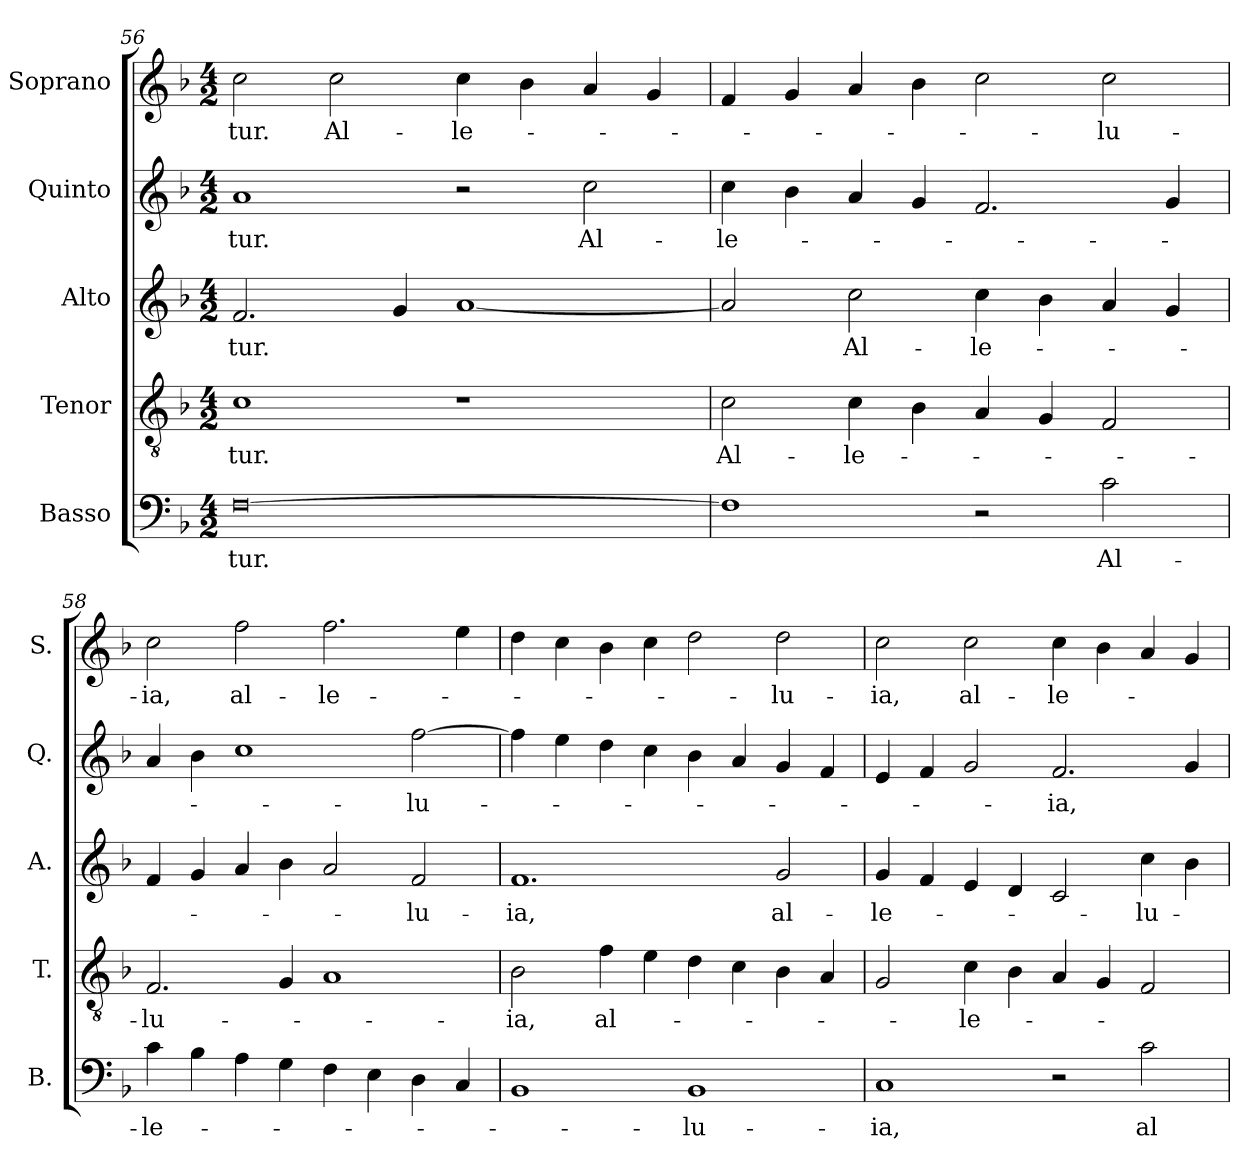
**kern	**text	**kern	**text	**kern	**text	**kern	**text	**kern	**text
*part5	*part5	*part4	*part4	*part3	*part3	*part2	*part2	*part1	*part1
*staff5	*staff5	*staff4	*staff4	*staff3	*staff3	*staff2	*staff2	*staff1	*staff1
*I"Basso	*	*I"Tenor	*	*I"Alto	*	*I"Quinto	*	*I"Soprano	*
*I'B.	*	*I'T.	*	*I'A.	*	*I'Q.	*	*I'S.	*
*clefF4	*	*clefGv2	*	*clefG2	*	*clefG2	*	*clefG2	*
*	*	*ITrd7c12	*	*	*	*	*	*	*
*k[b-]	*	*k[b-]	*	*k[b-]	*	*k[b-]	*	*k[b-]	*
*F:	*	*F:	*	*F:	*	*F:	*	*F:	*
*M4/2	*	*M4/2	*	*M4/2	*	*M4/2	*	*M4/2	*
=56	=56	=56	=56	=56	=56	=56	=56	=56	=56
!	!LO:LY:b:color=#000000	!	!	!	!	!	!	!	!
!	!	!	!LO:LY:b:color=#000000	!	!	!	!	!	!
!	!	!	!	!	!LO:LY:b:color=#000000	!	!	!	!
!	!	!	!	!	!	!	!LO:LY:b:color=#000000	!	!
!	!	!	!	!	!	!	!	!	!LO:LY:b:color=#000000
[0Fi	-tur.	1Ci	-tur.	2.fi/	-tur.	1ai	-tur.	2cci\	-tur.
!	!	!	!	!	!	!	!	!	!LO:LY:b:color=#000000
.	.	.	.	.	.	.	.	2cci\	Al-
.	.	.	.	4gi/	.	.	.	.	.
!	!	!	!	!	!	!	!	!	!LO:LY:b:color=#000000
.	.	1r	.	[1ai	.	2r	.	4cci\	-le-
.	.	.	.	.	.	.	.	4b-i\	.
!	!	!	!	!	!	!	!LO:LY:b:color=#000000	!	!
.	.	.	.	.	.	2cci\	Al-	4ai/	.
.	.	.	.	.	.	.	.	4gi/	.
=57	=57	=57	=57	=57	=57	=57	=57	=57	=57
!	!	!	!LO:LY:b:color=#000000	!	!	!	!	!	!
!	!	!	!	!	!	!	!LO:LY:b:color=#000000	!	!
1Fi]	.	2Ci\	Al-	2ai/]	.	4cci\	-le-	4fi/	.
.	.	.	.	.	.	4b-i\	.	4gi/	.
!	!	!	!LO:LY:b:color=#000000	!	!	!	!	!	!
!	!	!	!	!	!LO:LY:b:color=#000000	!	!	!	!
.	.	4Ci\	-le-	2cci\	Al-	4ai/	.	4ai/	.
.	.	4BB-i\	.	.	.	4gi/	.	4b-i\	.
!	!	!	!	!	!LO:LY:b:color=#000000	!	!	!	!
2r	.	4AAi/	.	4cci\	-le-	2.fi/	.	2cci\	.
.	.	4GGi/	.	4b-i\	.	.	.	.	.
!	!LO:LY:b:color=#000000	!	!	!	!	!	!	!	!
!	!	!	!	!	!	!	!	!	!LO:LY:b:color=#000000
2ci\	Al-	2FFi/	.	4ai/	.	.	.	2cci\	-lu-
.	.	.	.	4gi/	.	4gi/	.	.	.
=58	=58	=58	=58	=58	=58	=58	=58	=58	=58
!	!LO:LY:b:color=#000000	!	!	!	!	!	!	!	!
!	!	!	!LO:LY:b:color=#000000	!	!	!	!	!	!
!	!	!	!	!	!	!	!	!	!LO:LY:b:color=#000000
4ci\	-le-	2.FFi/	-lu-	4fi/	.	4ai/	.	2cci\	-ia,
4B-i\	.	.	.	4gi/	.	4b-i\	.	.	.
!	!	!	!	!	!	!	!	!	!LO:LY:b:color=#000000
4Ai\	.	.	.	4ai/	.	1cci	.	2ffi\	al-
4Gi\	.	4GGi/	.	4b-i\	.	.	.	.	.
!	!	!	!	!	!	!	!	!	!LO:LY:b:color=#000000
4Fi\	.	1AAi	.	2ai/	.	.	.	2.ffi\	-le-
4Ei\	.	.	.	.	.	.	.	.	.
!	!	!	!	!	!LO:LY:b:color=#000000	!	!	!	!
!	!	!	!	!	!	!	!LO:LY:b:color=#000000	!	!
4Di\	.	.	.	2fi/	-lu-	[2ffi\	-lu-	.	.
4Ci/	.	.	.	.	.	.	.	4eei\	.
!!LO:LB:g=z
=59	=59	=59	=59	=59	=59	=59	=59	=59	=59
!	!	!	!LO:LY:b:color=#000000	!	!	!	!	!	!
!	!	!	!	!	!LO:LY:b:color=#000000	!	!	!	!
1BB-i	.	2BB-i\	-ia,	1.fi	-ia,	4ffi\]	.	4ddi\	.
.	.	.	.	.	.	4eei\	.	4cci\	.
!	!	!	!LO:LY:b:color=#000000	!	!	!	!	!	!
.	.	4Fi\	al-	.	.	4ddi\	.	4b-i\	.
.	.	4Ei\	.	.	.	4cci\	.	4cci\	.
!	!LO:LY:b:color=#000000	!	!	!	!	!	!	!	!
1BB-i	-lu-	4Di\	.	.	.	4b-i\	.	2ddi\	.
.	.	4Ci\	.	.	.	4ai/	.	.	.
!	!	!	!	!	!LO:LY:b:color=#000000	!	!	!	!
!	!	!	!	!	!	!	!	!	!LO:LY:b:color=#000000
.	.	4BB-i\	.	2gi/	al-	4gi/	.	2ddi\	-lu-
.	.	4AAi/	.	.	.	4fi/	.	.	.
=60	=60	=60	=60	=60	=60	=60	=60	=60	=60
!	!LO:LY:b:color=#000000	!	!	!	!	!	!	!	!
!	!	!	!	!	!LO:LY:b:color=#000000	!	!	!	!
!	!	!	!	!	!	!	!	!	!LO:LY:b:color=#000000
1Ci	-ia,	2GGi/	.	4gi/	-le-	4ei/	.	2cci\	-ia,
.	.	.	.	4fi/	.	4fi/	.	.	.
!	!	!	!LO:LY:b:color=#000000	!	!	!	!	!	!
!	!	!	!	!	!	!	!	!	!LO:LY:b:color=#000000
.	.	4Ci\	-le-	4ei/	.	2gi/	.	2cci\	al-
.	.	4BB-i\	.	4di/	.	.	.	.	.
!	!	!	!	!	!	!	!LO:LY:b:color=#000000	!	!
!	!	!	!	!	!	!	!	!	!LO:LY:b:color=#000000
2r	.	4AAi/	.	2ci/	.	2.fi/	-ia,	4cci\	-le-
.	.	4GGi/	.	.	.	.	.	4b-i\	.
!	!LO:LY:b:color=#000000	!	!	!	!	!	!	!	!
!	!	!	!	!	!LO:LY:b:color=#000000	!	!	!	!
2ci\	al-	2FFi/	.	4cci\	-lu-	.	.	4ai/	.
.	.	.	.	4b-i\	.	4gi/	.	4gi/	.
=	=	=	=	=	=	=	=	=	=
*-	*-	*-	*-	*-	*-	*-	*-	*-	*-
